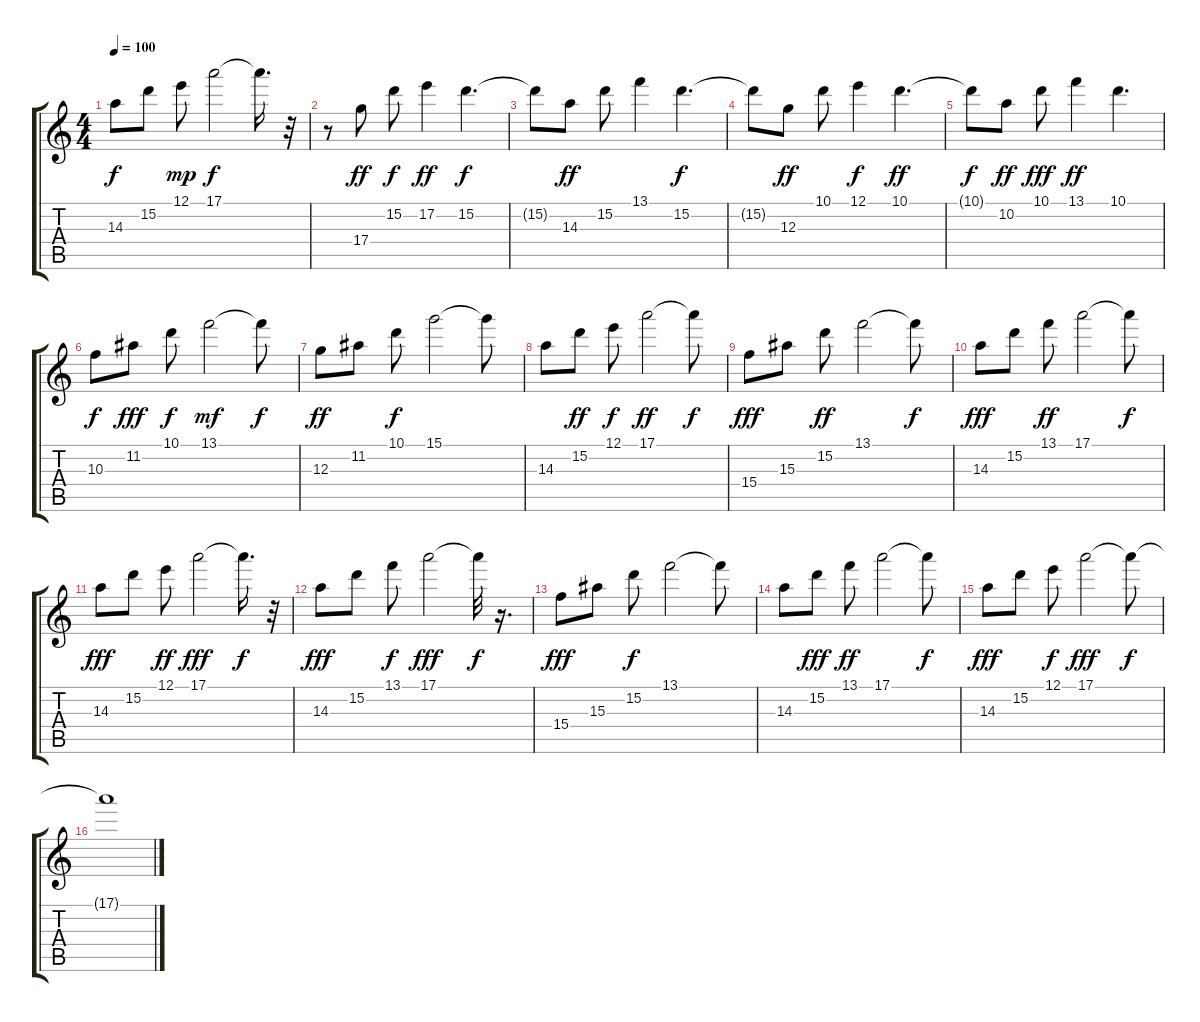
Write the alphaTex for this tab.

\track "" {instrument electricguitarclean}
\staff {score tabs}
\tuning (E4 B3 G3 D3 A2 E2) {hide}
\ts (4 4)
\tempo 100
\clef g2
\ks c
14.3.8{dy f} 15.2.8 12.1.8{dy mp} 17.1.2{dy f} 17.1{t}.16{d} r.32 |
r.8 17.4.8{dy ff} 15.2.8{dy f} 17.2.4{dy ff} 15.2.4{d dy f} |
15.2{t}.8 14.3.8{dy ff} 15.2.8 13.1.4 15.2.4{d dy f} |
15.2{t}.8 12.3.8{dy ff} 10.1.8 12.1.4{dy f} 10.1.4{d dy ff} |
10.1{t}.8{dy f} 10.2.8{dy ff} 10.1.8{dy fff} 13.1.4{dy ff} 10.1.4{d} |
10.3.8{dy f} 11.2.8{dy fff} 10.1.8{dy f} 13.1.2{dy mf} 13.1{t}.8{dy f} |
12.3.8{dy ff} 11.2.8 10.1.8{dy f} 15.1.2 15.1{t}.8 |
14.3.8 15.2.8{dy ff} 12.1.8{dy f} 17.1.2{dy ff} 17.1{t}.8{dy f} |
15.4.8{dy fff} 15.3.8 15.2.8{dy ff} 13.1.2 13.1{t}.8{dy f} |
14.3.8{dy fff} 15.2.8 13.1.8{dy ff} 17.1.2 17.1{t}.8{dy f} |
14.3.8{dy fff} 15.2.8 12.1.8{dy ff} 17.1.2{dy fff} 17.1{t}.16{d dy f} r.32 |
14.3.8{dy fff} 15.2.8 13.1.8{dy f} 17.1.2{dy fff} 17.1{t}.32{dy f} r.16{d} |
15.4.8{dy fff} 15.3.8 15.2.8{dy f} 13.1.2 13.1{t}.8 |
14.3.8 15.2.8{dy fff} 13.1.8{dy ff} 17.1.2 17.1{t}.8{dy f} |
14.3.8{dy fff} 15.2.8 12.1.8{dy f} 17.1.2{dy fff} 17.1{t}.8{dy f} |
17.1{t}.1
